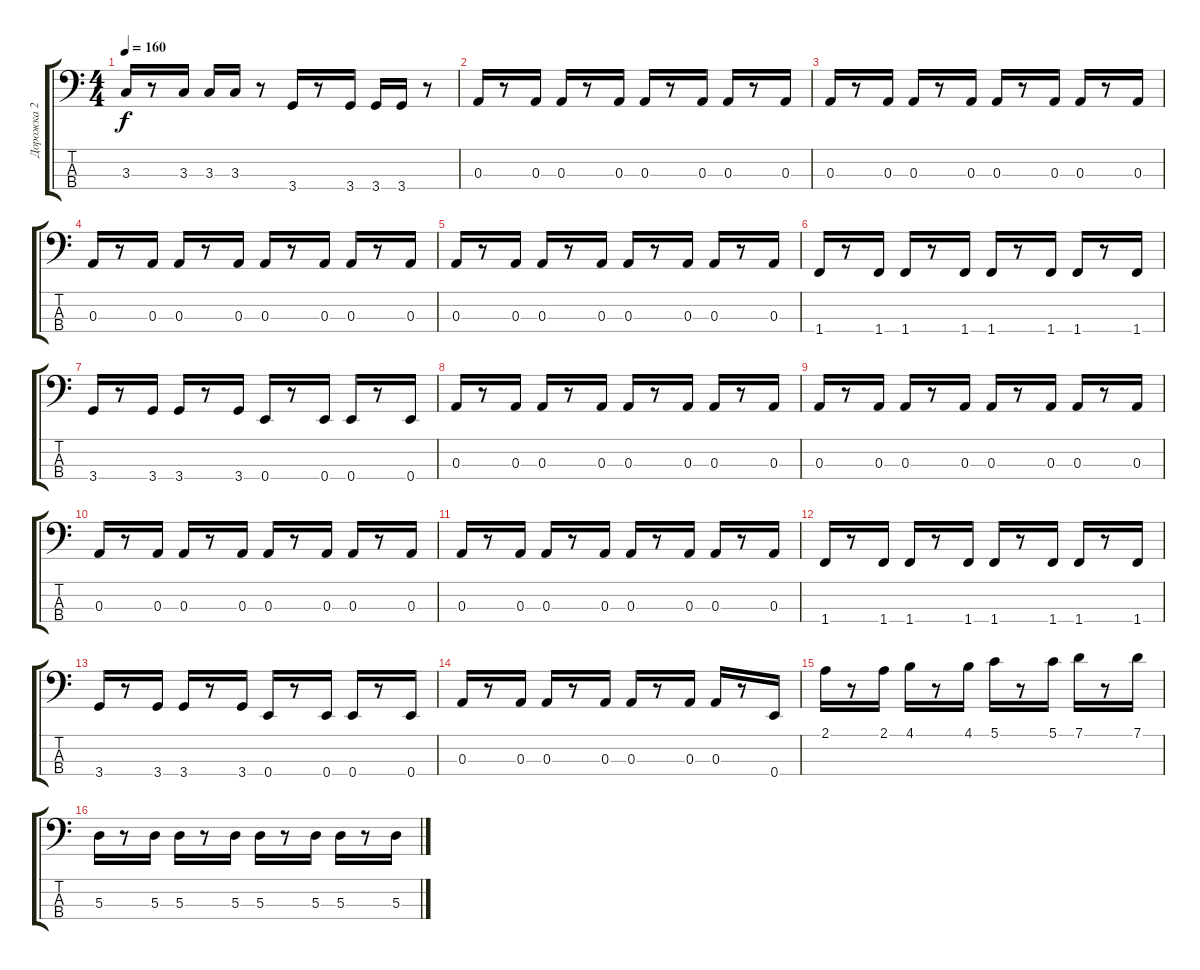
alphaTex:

\track ("Дорожка 2" "Дорожка 2") {instrument electricbassfinger}
\staff {score tabs}
\tuning (G2 D2 A1 E1) {hide}
\ts (4 4)
\tempo 160
\clef f4
\ks c
3.3.16{dy f} r.8 3.3.16 3.3.16 3.3.16 r.8 3.4.16 r.8 3.4.16 3.4.16 3.4.16 r.8 |
0.3.16 r.8 0.3.16 0.3.16 r.8 0.3.16 0.3.16 r.8 0.3.16 0.3.16 r.8 0.3.16 |
0.3.16 r.8 0.3.16 0.3.16 r.8 0.3.16 0.3.16 r.8 0.3.16 0.3.16 r.8 0.3.16 |
0.3.16 r.8 0.3.16 0.3.16 r.8 0.3.16 0.3.16 r.8 0.3.16 0.3.16 r.8 0.3.16 |
0.3.16 r.8 0.3.16 0.3.16 r.8 0.3.16 0.3.16 r.8 0.3.16 0.3.16 r.8 0.3.16 |
1.4.16 r.8 1.4.16 1.4.16 r.8 1.4.16 1.4.16 r.8 1.4.16 1.4.16 r.8 1.4.16 |
3.4.16 r.8 3.4.16 3.4.16 r.8 3.4.16 0.4.16 r.8 0.4.16 0.4.16 r.8 0.4.16 |
0.3.16 r.8 0.3.16 0.3.16 r.8 0.3.16 0.3.16 r.8 0.3.16 0.3.16 r.8 0.3.16 |
0.3.16 r.8 0.3.16 0.3.16 r.8 0.3.16 0.3.16 r.8 0.3.16 0.3.16 r.8 0.3.16 |
0.3.16 r.8 0.3.16 0.3.16 r.8 0.3.16 0.3.16 r.8 0.3.16 0.3.16 r.8 0.3.16 |
0.3.16 r.8 0.3.16 0.3.16 r.8 0.3.16 0.3.16 r.8 0.3.16 0.3.16 r.8 0.3.16 |
1.4.16 r.8 1.4.16 1.4.16 r.8 1.4.16 1.4.16 r.8 1.4.16 1.4.16 r.8 1.4.16 |
3.4.16 r.8 3.4.16 3.4.16 r.8 3.4.16 0.4.16 r.8 0.4.16 0.4.16 r.8 0.4.16 |
0.3.16 r.8 0.3.16 0.3.16 r.8 0.3.16 0.3.16 r.8 0.3.16 0.3.16 r.8 0.4.16 |
2.1.16 r.8 2.1.16 4.1.16 r.8 4.1.16 5.1.16 r.8 5.1.16 7.1.16 r.8 7.1.16 |
5.3.16 r.8 5.3.16 5.3.16 r.8 5.3.16 5.3.16 r.8 5.3.16 5.3.16 r.8 5.3.16
